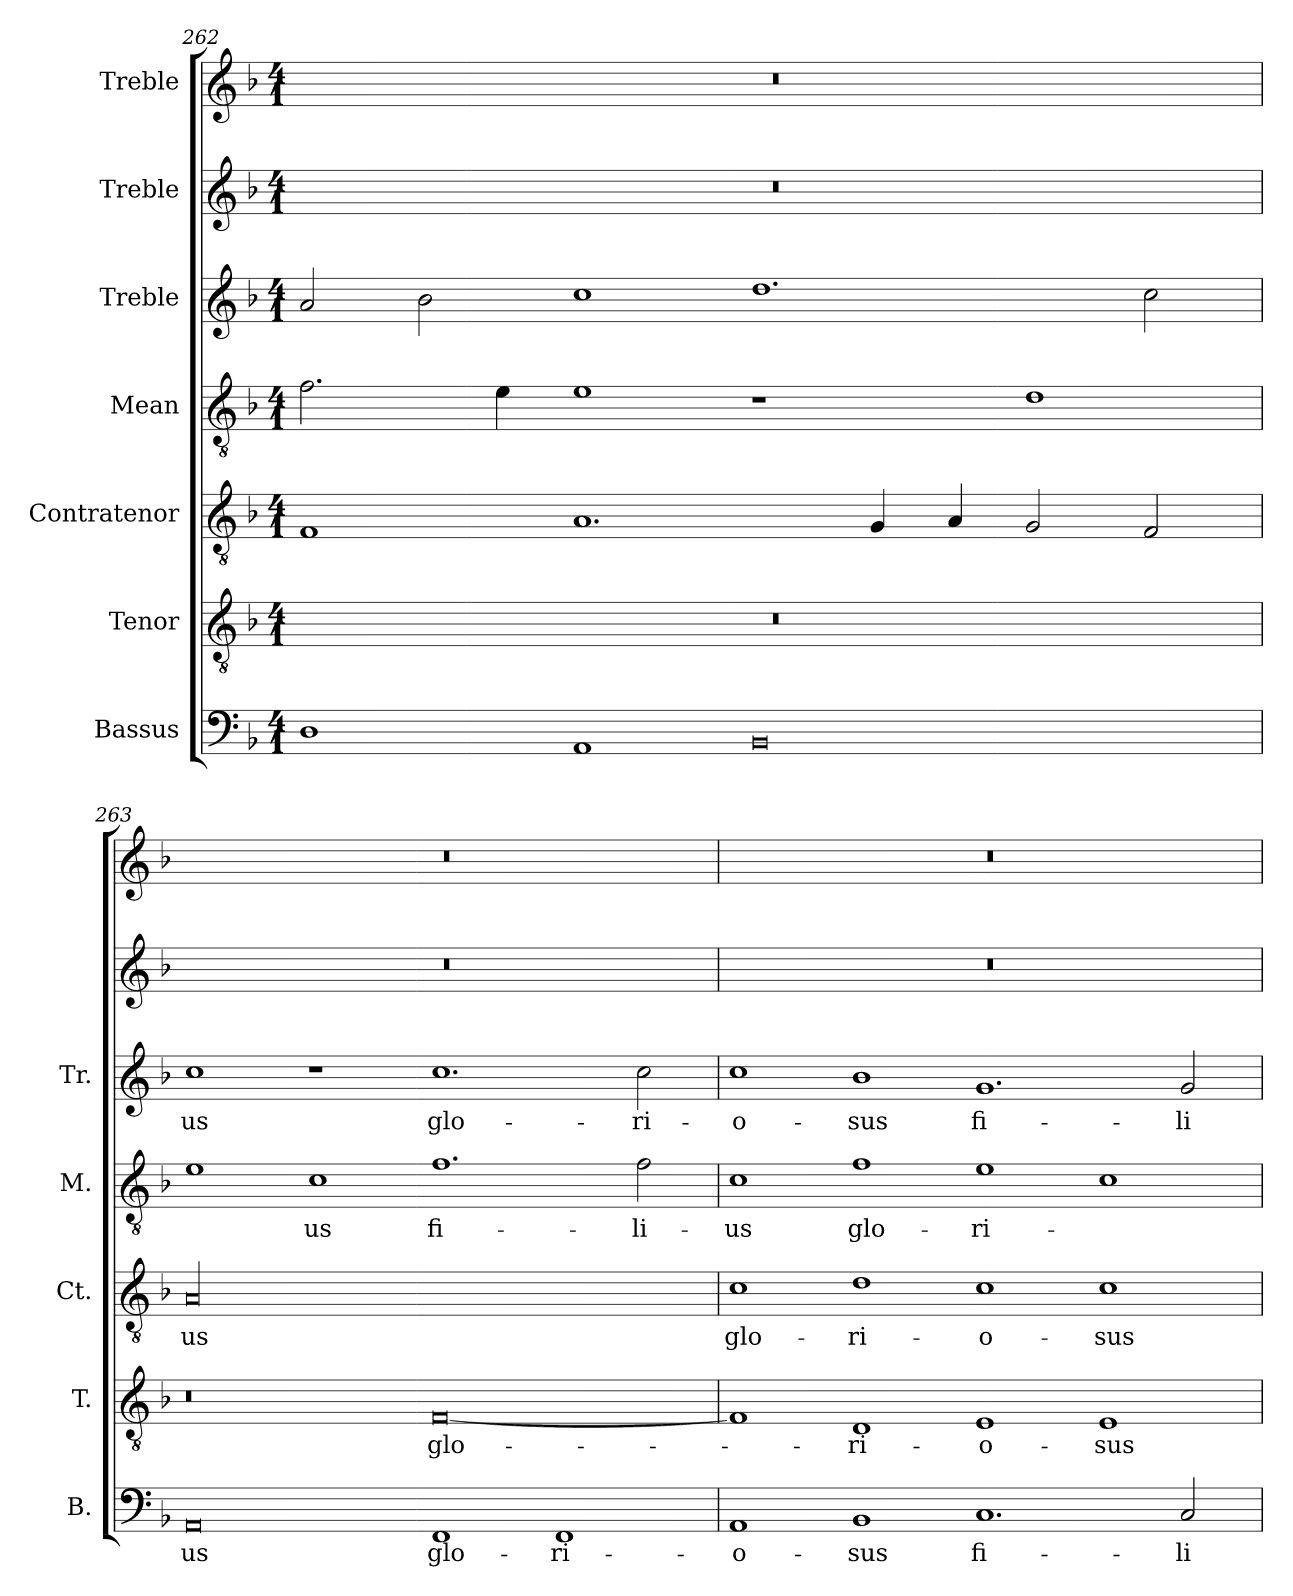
**kern	**text	**kern	**text	**kern	**text	**kern	**text	**kern	**text	**kern	**kern
*part7	*part7	*part6	*part6	*part5	*part5	*part4	*part4	*part3	*part3	*part2	*part1
*staff7	*staff7	*staff6	*staff6	*staff5	*staff5	*staff4	*staff4	*staff3	*staff3	*staff2	*staff1
*I"Bassus	*	*I"Tenor	*	*I"Contratenor	*	*I"Mean	*	*I"Treble	*	*I"Treble	*I"Treble
*I'B.	*	*I'T.	*	*I'Ct.	*	*I'M.	*	*I'Tr.	*	*	*
*clefF4	*	*clefGv2	*	*clefGv2	*	*clefGv2	*	*clefG2	*	*clefG2	*clefG2
*	*	*ITrd7c12	*	*ITrd7c12	*	*ITrd7c12	*	*	*	*	*
*k[b-]	*	*k[b-]	*	*k[b-]	*	*k[b-]	*	*k[b-]	*	*k[b-]	*k[b-]
*F:	*	*F:	*	*F:	*	*F:	*	*F:	*	*F:	*F:
*M4/1	*	*M4/1	*	*M4/1	*	*M4/1	*	*M4/1	*	*M4/1	*M4/1
=262	=262	=262	=262	=262	=262	=262	=262	=262	=262	=262	=262
!	!	!LO:N:vis=1	!	!	!	!	!	!	!	!LO:N:vis=1	!LO:N:vis=1
1Di	.	00r	.	1FFi	.	2.Fi\	.	2ai/	.	00r	00r
.	.	.	.	.	.	.	.	2b-i\	.	.	.
.	.	.	.	.	.	4Ei\	.	.	.	.	.
1AAi	.	.	.	1.AAi	.	1Ei	.	1cci	.	.	.
0BB-i	.	.	.	.	.	1r	.	1.ddi	.	.	.
.	.	.	.	4GGi/	.	.	.	.	.	.	.
.	.	.	.	4AAi/	.	.	.	.	.	.	.
.	.	.	.	2GGi/	.	1Di	.	.	.	.	.
.	.	.	.	2FFi/	.	.	.	2cci\	.	.	.
!!LO:LB:g=z
=263	=263	=263	=263	=263	=263	=263	=263	=263	=263	=263	=263
!	!LO:LY:b:color=#000000	!	!	!	!	!	!	!	!	!	!
!	!	!	!	!	!LO:LY:b:color=#000000	!	!	!	!	!	!
!	!	!	!	!	!	!	!	!	!LO:LY:b:color=#000000	!LO:N:vis=1	!LO:N:vis=1
0AAi	-us	0r	.	00AAi	-us	1Ei	.	1cci	-us	00r	00r
!	!	!	!	!	!	!	!LO:LY:b:color=#000000	!	!	!	!
.	.	.	.	.	.	1Ci	-us	1r	.	.	.
!	!LO:LY:b:color=#000000	!	!	!	!	!	!	!	!	!	!
!	!	!	!LO:LY:b:color=#000000	!	!	!	!	!	!	!	!
!	!	!	!	!	!	!	!LO:LY:b:color=#000000	!	!	!	!
!	!	!	!	!	!	!	!	!	!LO:LY:b:color=#000000	!	!
1FFi	glo-	[<0FFi	glo-	.	.	1.Fi	fi-	1.cci	glo-	.	.
!	!LO:LY:b:color=#000000	!	!	!	!	!	!	!	!	!	!
1FFi	-ri-	.	.	.	.	.	.	.	.	.	.
!	!	!	!	!	!	!	!LO:LY:b:color=#000000	!	!	!	!
!	!	!	!	!	!	!	!	!	!LO:LY:b:color=#000000	!	!
.	.	.	.	.	.	2Fi\	-li-	2cci\	-ri-	.	.
=264	=264	=264	=264	=264	=264	=264	=264	=264	=264	=264	=264
!	!LO:LY:b:color=#000000	!	!	!	!	!	!	!	!	!	!
!	!	!	!	!	!LO:LY:b:color=#000000	!	!	!	!	!	!
!	!	!	!	!	!	!	!LO:LY:b:color=#000000	!	!	!	!
!	!	!	!	!	!	!	!	!	!LO:LY:b:color=#000000	!LO:N:vis=1	!LO:N:vis=1
1AAi	-o-	1FFi]	.	1Ci	glo-	1Ci	-us	1cci	-o-	00r	00r
!	!LO:LY:b:color=#000000	!	!	!	!	!	!	!	!	!	!
!	!	!	!LO:LY:b:color=#000000	!	!	!	!	!	!	!	!
!	!	!	!	!	!LO:LY:b:color=#000000	!	!	!	!	!	!
!	!	!	!	!	!	!	!LO:LY:b:color=#000000	!	!	!	!
!	!	!	!	!	!	!	!	!	!LO:LY:b:color=#000000	!	!
1BB-i	-sus	1DDi	-ri-	1Di	-ri-	1Fi	glo-	1b-i	-sus	.	.
!	!LO:LY:b:color=#000000	!	!	!	!	!	!	!	!	!	!
!	!	!	!LO:LY:b:color=#000000	!	!	!	!	!	!	!	!
!	!	!	!	!	!LO:LY:b:color=#000000	!	!	!	!	!	!
!	!	!	!	!	!	!	!LO:LY:b:color=#000000	!	!	!	!
!	!	!	!	!	!	!	!	!	!LO:LY:b:color=#000000	!	!
1.Ci	fi-	1EEi	-o-	1Ci	-o-	1Ei	-ri-	1.gi	fi-	.	.
!	!	!	!LO:LY:b:color=#000000	!	!	!	!	!	!	!	!
!	!	!	!	!	!LO:LY:b:color=#000000	!	!	!	!	!	!
.	.	1EEi	-sus	1Ci	-sus	1Ci	.	.	.	.	.
!	!LO:LY:b:color=#000000	!	!	!	!	!	!	!	!	!	!
!	!	!	!	!	!	!	!	!	!LO:LY:b:color=#000000	!	!
2Ci/	-li-	.	.	.	.	.	.	2gi/	-li-	.	.
=	=	=	=	=	=	=	=	=	=	=	=
*-	*-	*-	*-	*-	*-	*-	*-	*-	*-	*-	*-
